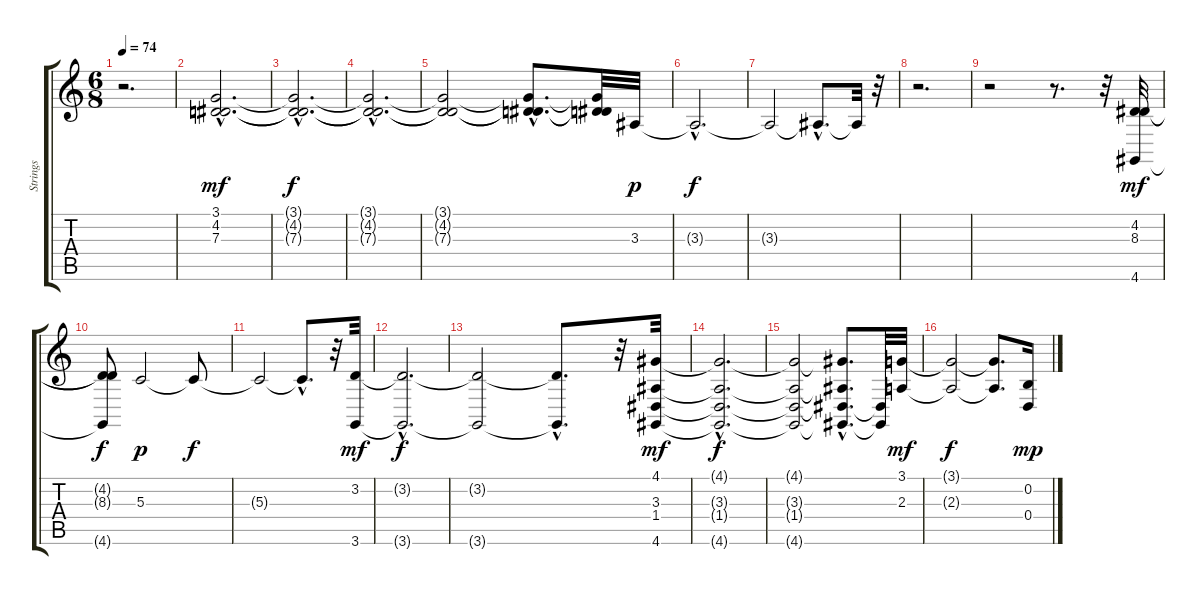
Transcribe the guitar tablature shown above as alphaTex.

\track ("Strings" "Strings") {instrument pad2warm}
\staff {score tabs}
\tuning (E4 B3 G3 D3 A2 E2) {hide}
\ts (6 8)
\tempo 74
\clef g2
\ks c
r.2{d dy mf instrument pad2warm} |
(3.1{hac} 4.2{hac} 7.3{hac}).2{d instrument pad2warm} |
(3.1{hac t} 4.2{hac t} 7.3{hac t}).2{d dy f} |
(3.1{hac t} 4.2{hac t} 7.3{hac t}).2{d} |
(3.1{t} 4.2{t} 7.3{t}).2 (3.1{hac t} 4.2{hac t} 7.3{hac t}).8{d} (3.1{t} 4.2{t} 7.3{t}).32 3.3.32{dy p} |
3.3{hac t}.2{d dy f} |
3.3{t}.2 3.3{hac t}.8{d} 3.3{t}.32 r.32 |
r.2{d} |
r.2 r.8{d} r.32 (4.2 8.3 4.6).32{dy mf} |
(4.2{t} 8.3{t} 4.6{t}).8{dy f} 5.3.2{dy p} 5.3{t}.8{dy f} |
5.3{t}.2 5.3{hac t}.8{d} r.32 (3.2 3.6).32{dy mf} |
(3.2{hac t} 3.6{hac t}).2{d dy f} |
(3.2{t} 3.6{t}).2 (3.2{hac t} 3.6{hac t}).8{d} r.32 (4.1 3.3 1.4 4.6).32{dy mf} |
(4.1{hac t} 3.3{hac t} 1.4{hac t} 4.6{hac t}).2{d dy f} |
(4.1{t} 3.3{t} 1.4{t} 4.6{t}).2 (4.1{hac t} 3.3{hac t} 1.4{hac t} 4.6{hac t}).8{d} (1.4{t} 4.6{t}).32 (3.1 2.3).32{dy mf} |
(3.1{t} 2.3{t}).2{dy f} (3.1{t} 2.3{t}).8{d} (0.2 0.4).16{dy mp}
